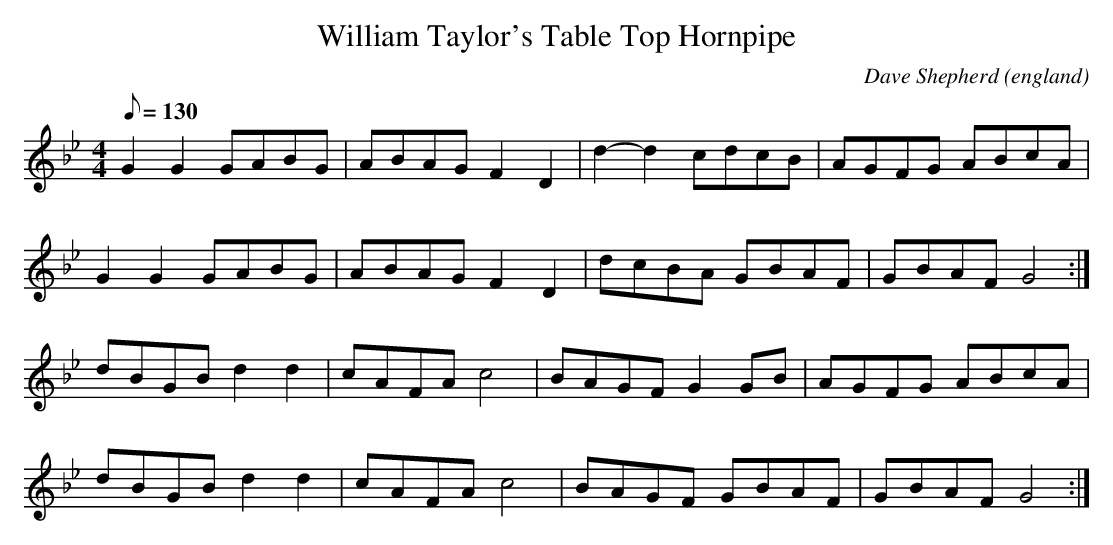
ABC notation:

X:1
T:William Taylor's Table Top Hornpipe
O:england
M:4/4
L:1/8
Q:130
C:Dave Shepherd
K:Gm
G2 G2 GABG|ABAG F2 D2|d2-d2 cdcB|AGFG ABcA|
G2 G2 GABG|ABAG F2 D2|dcBA GBAF|GBAF G4:|
dBGB d2 d2|cAFA c4|BAGF G2 GB|AGFG ABcA|
dBGB d2 d2|cAFA c4|BAGF GBAF|GBAF G4:|
